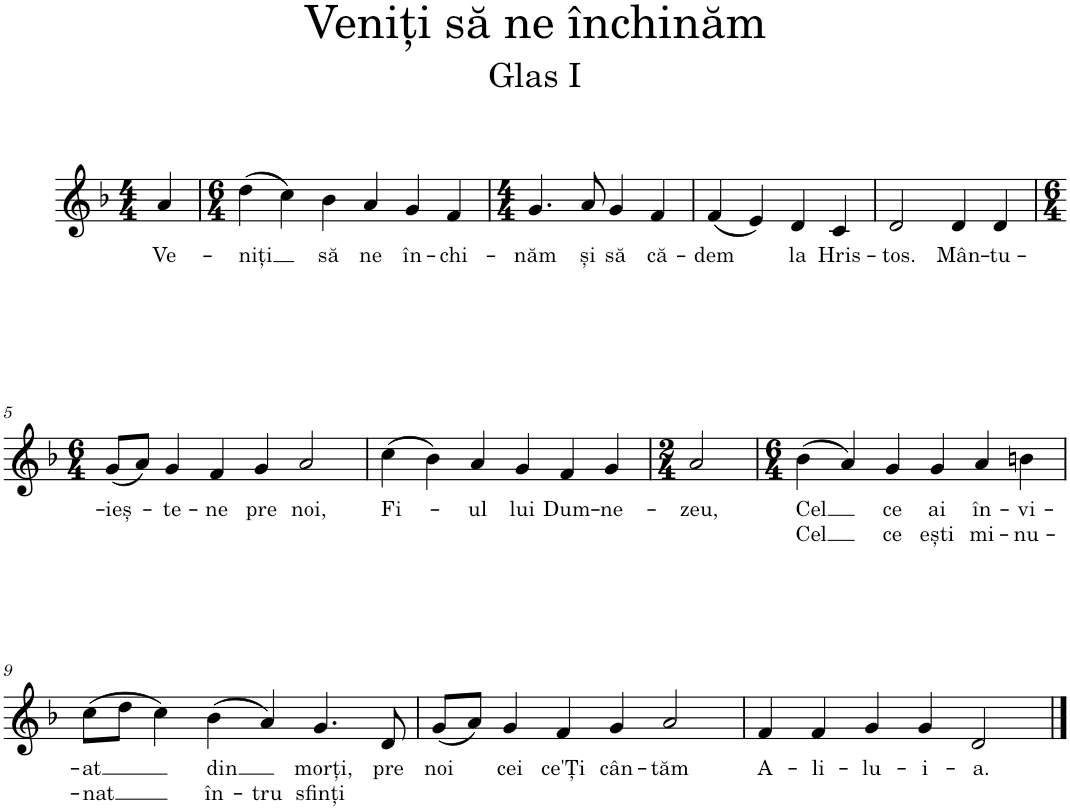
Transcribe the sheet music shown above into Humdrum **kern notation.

**kern	**text	**text
*part1	*part1	*part1
*staff1	*staff1	*staff1
*I"Voice	*	*
*I'Vo.	*	*
*clefG2	*	*
*k[b-]	*	*
*M4/4	*	*
=	=	=
!	!LO:LY:b	!
4a/	Ve-	.
=1	=1	=1
*M6/4	*	*
!	!LO:LY:b	!
(4dd\	-niți	.
4cc\)	.	.
!	!LO:LY:b	!
4b-\	să	.
!	!LO:LY:b	!
4a/	ne	.
!	!LO:LY:b	!
4g/	în-	.
!	!LO:LY:b	!
4f/	-chi-	.
=2	=2	=2
*M4/4	*	*
!	!LO:LY:b	!
4.g/	-năm	.
!	!LO:LY:b	!
8a/	și	.
!	!LO:LY:b	!
4g/	să	.
!	!LO:LY:b	!
4f/	că-	.
=3	=3	=3
!	!LO:LY:b	!
(4f/	-dem	.
4e/)	.	.
!	!LO:LY:b	!
4d/	la	.
!	!LO:LY:b	!
4c/	Hris-	.
=4	=4	=4
!	!LO:LY:b	!
2d/	-tos.	.
!	!LO:LY:b	!
4d/	Mân-	.
!	!LO:LY:b	!
4d/	-tu-	.
!!LO:LB:g=z
=5	=5	=5
*M6/4	*	*
!	!LO:LY:b	!
(8g/L	-ieș-	.
8a/J)	.	.
!	!LO:LY:b	!
4g/	-te-	.
!	!LO:LY:b	!
4f/	-ne	.
!	!LO:LY:b	!
4g/	pre	.
!	!LO:LY:b	!
2a/	noi,	.
=6	=6	=6
!	!LO:LY:b	!
(4cc\	Fi-	.
4b-\)	.	.
!	!LO:LY:b	!
4a/	-ul	.
!	!LO:LY:b	!
4g/	lui	.
!	!LO:LY:b	!
4f/	Dum-	.
!	!LO:LY:b	!
4g/	-ne-	.
=7	=7	=7
*M2/4	*	*
!	!LO:LY:b	!
2a/	-zeu,	.
=8	=8	=8
*M6/4	*	*
!	!LO:LY:b	!LO:LY:b
(4b-\	Cel	Cel
4a/)	.	.
!	!LO:LY:b	!LO:LY:b
4g/	ce	ce
!	!LO:LY:b	!LO:LY:b
4g/	ai	ești
!	!LO:LY:b	!LO:LY:b
4a/	în-	mi-
!	!LO:LY:b	!LO:LY:b
4bn\	-vi-	-nu-
!!LO:LB:g=z
=9	=9	=9
!	!LO:LY:b	!LO:LY:b
(8cc\L	-at	-nat
8dd\J	.	.
4cc\)	.	.
!	!LO:LY:b	!LO:LY:b
(4b-\	din	în-
!	!	!LO:LY:b
4a/)	.	-tru
!	!LO:LY:b	!LO:LY:b
4.g/	morți,	sfinți
!	!LO:LY:b	!
8d/	pre	.
=10	=10	=10
!	!LO:LY:b	!
(8g/L	noi	.
8a/J)	.	.
!	!LO:LY:b	!
4g/	cei	.
!	!LO:LY:b	!
4f/	ce'Ți	.
!	!LO:LY:b	!
4g/	cân-	.
!	!LO:LY:b	!
2a/	-tăm	.
=11	=11	=11
!	!LO:LY:b	!
4f/	A-	.
!	!LO:LY:b	!
4f/	-li-	.
!	!LO:LY:b	!
4g/	-lu-	.
!	!LO:LY:b	!
4g/	-i-	.
!	!LO:LY:b	!
2d/	-a.	.
==	==	==
*-	*-	*-
